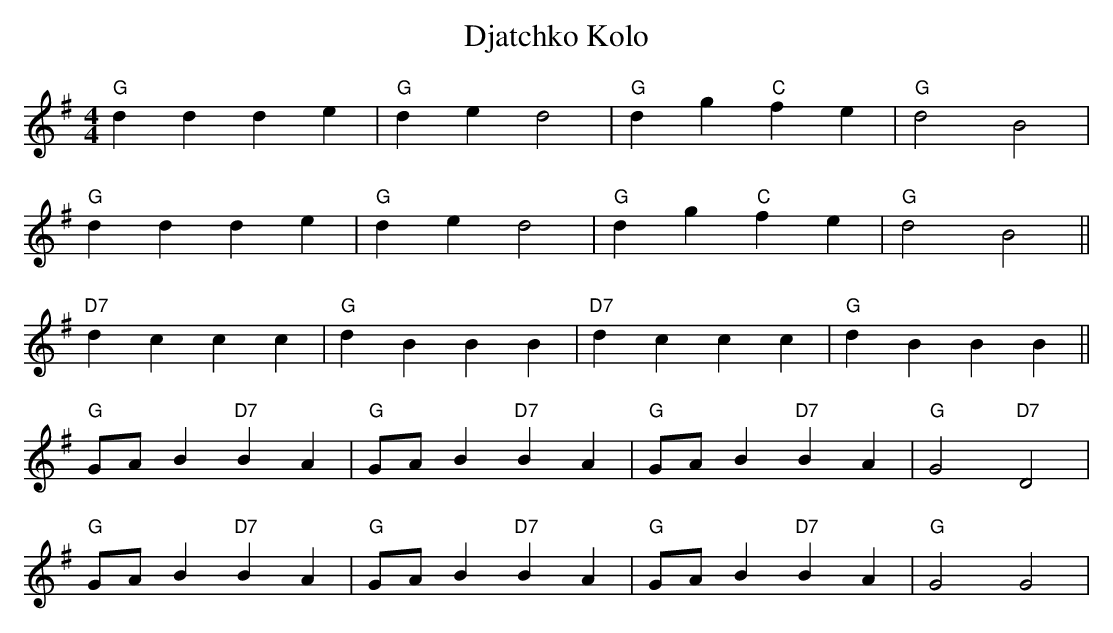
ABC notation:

X:1
T:Djatchko Kolo
M:4/4
L:1/4
K:G %Transposed from D
"G"dd de|"G"de d2|"G"dg "C"fe|"G"d2 B2|
"G"dd de|"G"de d2|"G"dg "C"fe|"G"d2 B2||
"D7"dc cc|"G"dB BB|"D7"dc cc|"G"dB BB||
"G"G/2A/2B "D7"BA|"G"G/2A/2B "D7"BA|"G"G/2A/2B "D7"BA|"G"G2 "D7"D2|
"G"G/2A/2B "D7"BA|"G"G/2A/2B "D7"BA|\"G"G/2A/2B "D7"BA|"G"G2 G2|
